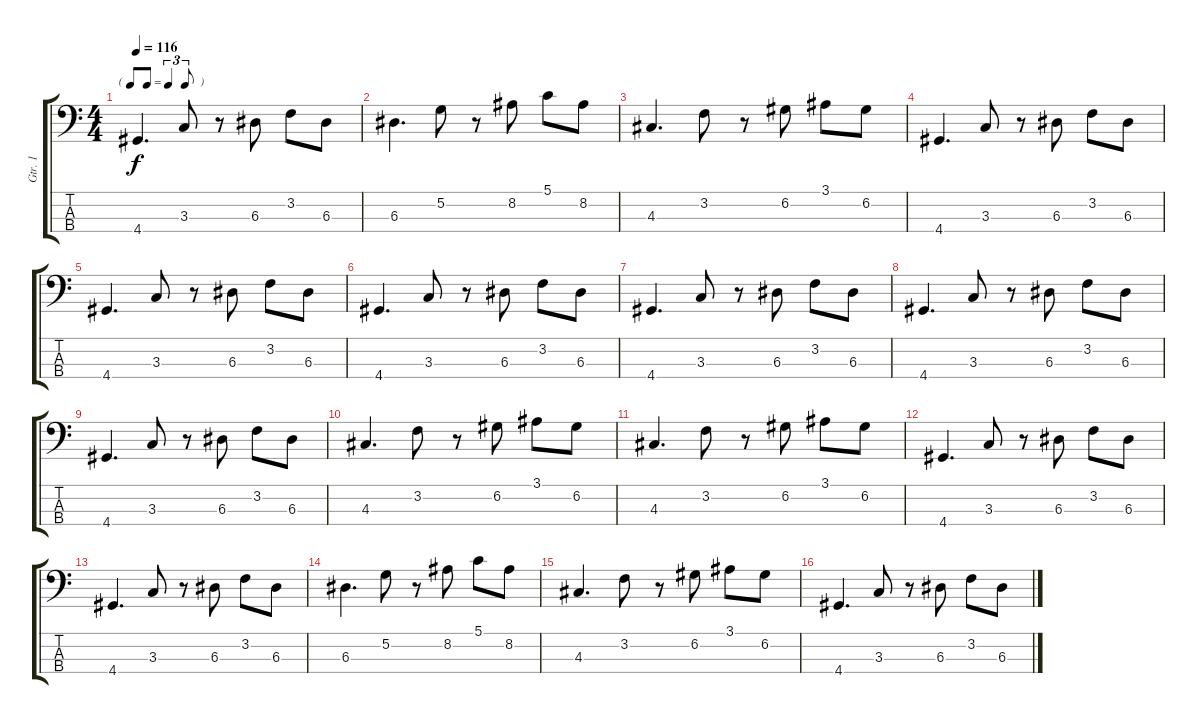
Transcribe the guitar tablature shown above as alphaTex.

\track ("Gtr. 1" "Gtr. 1") {instrument electricbassfinger}
\staff {score tabs}
\tuning (G2 D2 A1 E1) {hide}
\ts (4 4)
\tf triplet8th
\tempo 116
\clef f4
\ks c
4.4.4{d dy f} 3.3.8 r.8 6.3.8 3.2.8 6.3.8 |
6.3.4{d} 5.2.8 r.8 8.2.8 5.1.8 8.2.8 |
4.3.4{d} 3.2.8 r.8 6.2.8 3.1.8 6.2.8 |
4.4.4{d} 3.3.8 r.8 6.3.8 3.2.8 6.3.8 |
4.4.4{d} 3.3.8 r.8 6.3.8 3.2.8 6.3.8 |
4.4.4{d} 3.3.8 r.8 6.3.8 3.2.8 6.3.8 |
4.4.4{d} 3.3.8 r.8 6.3.8 3.2.8 6.3.8 |
4.4.4{d} 3.3.8 r.8 6.3.8 3.2.8 6.3.8 |
4.4.4{d} 3.3.8 r.8 6.3.8 3.2.8 6.3.8 |
4.3.4{d} 3.2.8 r.8 6.2.8 3.1.8 6.2.8 |
4.3.4{d} 3.2.8 r.8 6.2.8 3.1.8 6.2.8 |
4.4.4{d} 3.3.8 r.8 6.3.8 3.2.8 6.3.8 |
4.4.4{d} 3.3.8 r.8 6.3.8 3.2.8 6.3.8 |
6.3.4{d} 5.2.8 r.8 8.2.8 5.1.8 8.2.8 |
4.3.4{d} 3.2.8 r.8 6.2.8 3.1.8 6.2.8 |
4.4.4{d} 3.3.8 r.8 6.3.8 3.2.8 6.3.8
